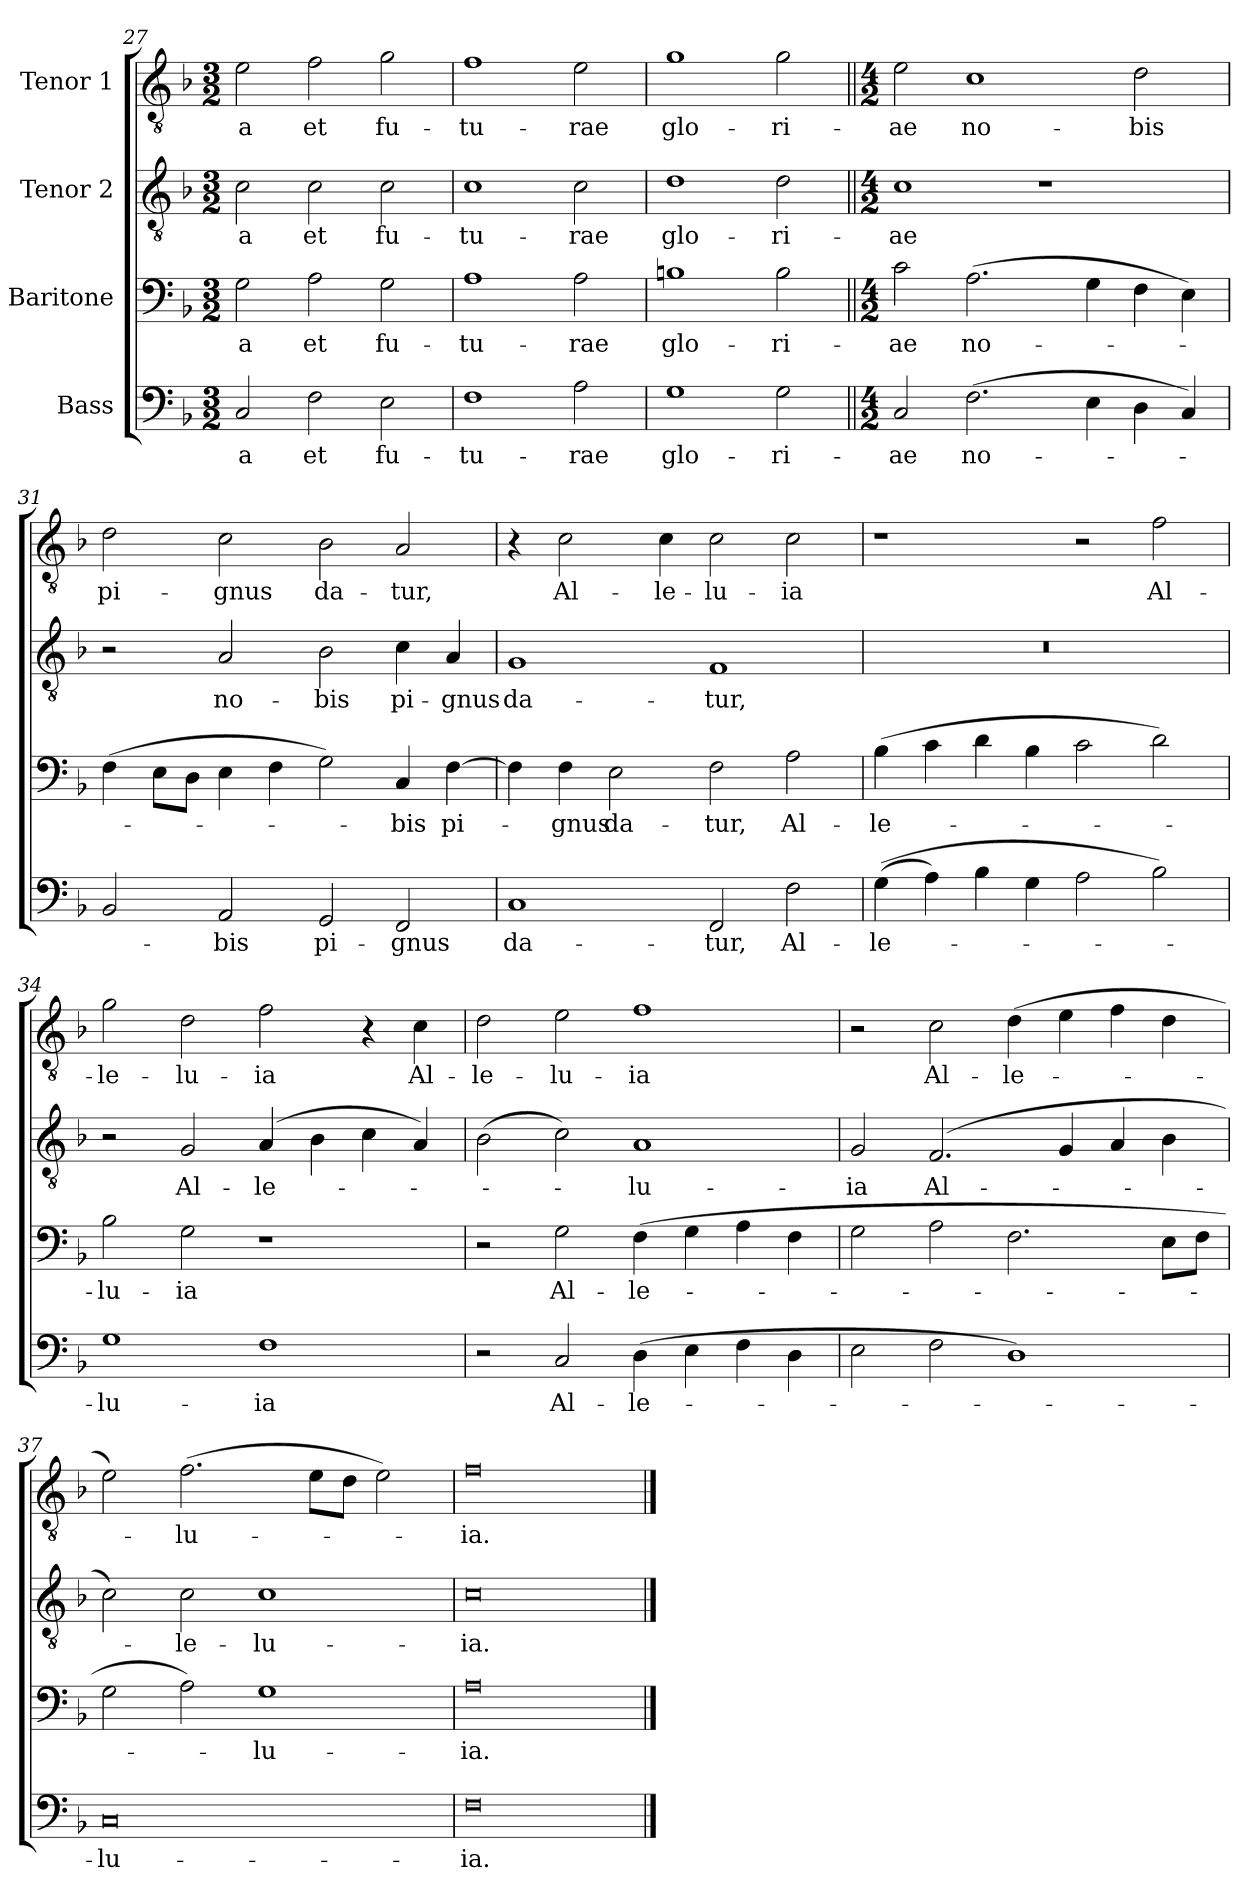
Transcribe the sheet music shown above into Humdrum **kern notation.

**kern	**text	**kern	**text	**kern	**text	**kern	**text
*part4	*part4	*part3	*part3	*part2	*part2	*part1	*part1
*staff4	*staff4	*staff3	*staff3	*staff2	*staff2	*staff1	*staff1
*I"Bass	*	*I"Baritone	*	*I"Tenor 2	*	*I"Tenor 1	*
!!LO:PB:g=z
*clefF4	*	*clefF4	*	*clefGv2	*	*clefGv2	*
*k[b-]	*	*k[b-]	*	*k[b-]	*	*k[b-]	*
*F:	*	*F:	*	*F:	*	*F:	*
*M3/2	*	*M3/2	*	*M3/2	*	*M3/2	*
=27	=27	=27	=27	=27	=27	=27	=27
2C/	-a	2G\	-a	2c\	-a	2e\	-a
2F\	et	2A\	et	2c\	et	2f\	et
2E\	fu-	2G\	fu-	2c\	fu-	2g\	fu-
=28	=28	=28	=28	=28	=28	=28	=28
1F	-tu-	1A	-tu-	1c	-tu-	1f	-tu-
2A\	-rae	2A\	-rae	2c\	-rae	2e\	-rae
=29	=29	=29	=29	=29	=29	=29	=29
1G	glo-	1Bn	glo-	1d	glo-	1g	glo-
2G\	-ri-	2B\	-ri-	2d\	-ri-	2g\	-ri-
=30||	=30||	=30||	=30||	=30||	=30||	=30||	=30||
*M4/2	*	*M4/2	*	*M4/2	*	*M4/2	*
2C/	-ae	2c\	-ae	1c	-ae	2e\	-ae
(2.F\	no-	(2.A\	no-	.	.	1c	no-
.	.	.	.	1r	.	.	.
4E\	.	4G\	.	.	.	.	.
4D\	.	4F\	.	.	.	2d\	-bis
4C/)	.	4E\)	.	.	.	.	.
!!LO:LB:g=z
=31	=31	=31	=31	=31	=31	=31	=31
2BB-/	.	(4F\	.	2r	.	2d\	pi-
.	.	8E\L	.	.	.	.	.
.	.	8D\J	.	.	.	.	.
2AA/	-bis	4E\	.	2A/	no-	2c\	-gnus
.	.	4F\	.	.	.	.	.
2GG/	pi-	2G\)	.	2B-\	-bis	2B-\	da-
2FF/	-gnus	4C/	-bis	4c\	pi-	2A/	-tur,
.	.	[4F\	pi-	4A/	-gnus	.	.
=32	=32	=32	=32	=32	=32	=32	=32
1C	da-	4F\]	.	1G	da-	4r	.
.	.	4F\	-gnus	.	.	2c\	Al-
.	.	2E\	da-	.	.	.	.
.	.	.	.	.	.	4c\	-le-
2FF/	-tur,	2F\	-tur,	1F	-tur,	2c\	-lu-
2F\	Al-	2A\	Al-	.	.	2c\	-ia
=33	=33	=33	=33	=33	=33	=33	=33
((4G\	-le-	(4B-\	-le-	0r	.	1r	.
4A\)	.	4c\	.	.	.	.	.
4B-\	.	4d\	.	.	.	.	.
4G\	.	4B-\	.	.	.	.	.
2A\	.	2c\	.	.	.	2r	.
2B-\)	.	2d\)	.	.	.	2f\	Al-
=34	=34	=34	=34	=34	=34	=34	=34
1G	-lu-	2B-\	-lu-	2r	.	2g\	-le-
.	.	2G\	-ia	2G/	Al-	2d\	-lu-
1F	-ia	1r	.	(4A/	-le-	2f\	-ia
.	.	.	.	4B-\	.	.	.
.	.	.	.	4c\	.	4r	.
.	.	.	.	4A/)	.	4c\	Al-
!!LO:LB:g=z
=35	=35	=35	=35	=35	=35	=35	=35
2r	.	2r	.	(2B-\	.	2d\	-le-
2C/	Al-	2G\	Al-	2c\)	.	2e\	-lu-
(4D\	-le-	(4F\	-le-	1A	-lu-	1f	-ia
4E\	.	4G\	.	.	.	.	.
4F\	.	4A\	.	.	.	.	.
4D\	.	4F\	.	.	.	.	.
=36	=36	=36	=36	=36	=36	=36	=36
2E\	.	2G\	.	2G/	-ia	2rc	.
2F\	.	2A\	.	(2.F/	Al-	2c\	Al-
1D)	.	2.F\	.	.	.	(4d\	-le-
.	.	.	.	4G/	.	4e\	.
.	.	.	.	4A/	.	4f\	.
.	.	8E\L	.	4B-\	.	4d\	.
.	.	8F\J	.	.	.	.	.
=37	=37	=37	=37	=37	=37	=37	=37
0C	-lu-	2G\	.	2c\)	.	2e\)	.
.	.	2A\)	.	2c\	-le-	(2.f\	-lu-
.	.	1G	-lu-	1c	-lu-	.	.
.	.	.	.	.	.	8e\L	.
.	.	.	.	.	.	8d\J	.
.	.	.	.	.	.	2e\)	.
=38	=38	=38	=38	=38	=38	=38	=38
0F	-ia.	0A	-ia.	0c	-ia.	0f	-ia.
==	==	==	==	==	==	==	==
*-	*-	*-	*-	*-	*-	*-	*-
